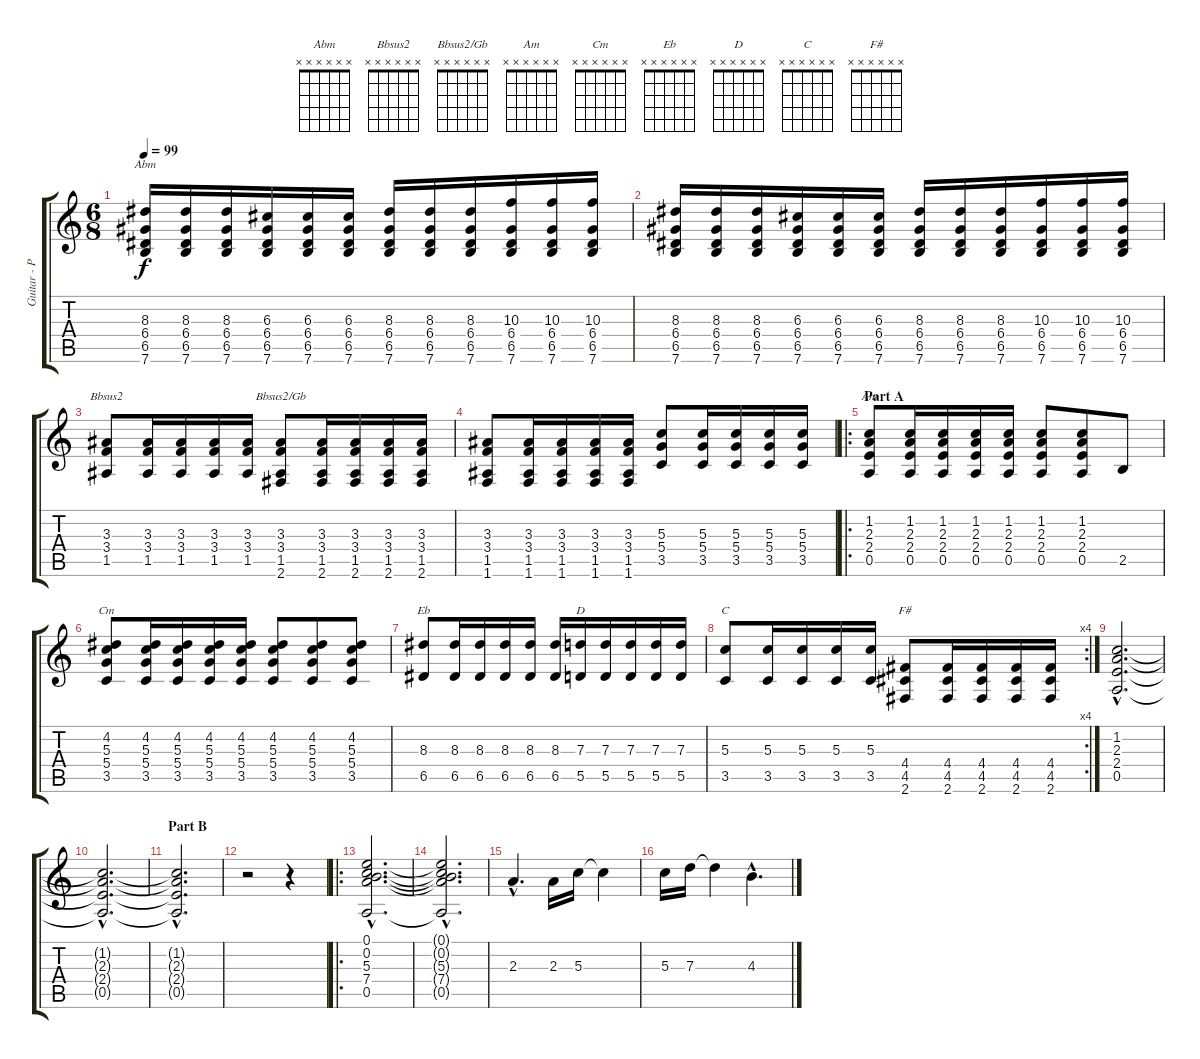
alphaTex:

\track ("Guitar - Peter Lindgren" "Guitar - P") {instrument distortionguitar}
\staff {score tabs}
\tuning (E4 B3 G3 D3 A2 E2) {hide}
\chord ("Abm" x x x x x x) {firstfret 0}
\chord ("Bbsus2" x x x x x x) {firstfret 0}
\chord ("Bbsus2/Gb" x x x x x x) {firstfret 0}
\chord ("Am" x x x x x x) {firstfret 0}
\chord ("Cm" x x x x x x) {firstfret 0}
\chord ("Eb" x x x x x x) {firstfret 0}
\chord ("D" x x x x x x) {firstfret 0}
\chord ("C" x x x x x x) {firstfret 0}
\chord ("F#" x x x x x x) {firstfret 0}
\ts (6 8)
\tempo 99
\clef g2
\ks c
(8.3 6.4 6.5 7.6).16{ch "Abm" dy f} (8.3 6.4 6.5 7.6).16 (8.3 6.4 6.5 7.6).16 (6.3 6.4 6.5 7.6).16 (6.3 6.4 6.5 7.6).16 (6.3 6.4 6.5 7.6).16 (8.3 6.4 6.5 7.6).16 (8.3 6.4 6.5 7.6).16 (8.3 6.4 6.5 7.6).16 (10.3 6.4 6.5 7.6).16 (10.3 6.4 6.5 7.6).16 (10.3 6.4 6.5 7.6).16 |
(8.3 6.4 6.5 7.6).16 (8.3 6.4 6.5 7.6).16 (8.3 6.4 6.5 7.6).16 (6.3 6.4 6.5 7.6).16 (6.3 6.4 6.5 7.6).16 (6.3 6.4 6.5 7.6).16 (8.3 6.4 6.5 7.6).16 (8.3 6.4 6.5 7.6).16 (8.3 6.4 6.5 7.6).16 (10.3 6.4 6.5 7.6).16 (10.3 6.4 6.5 7.6).16 (10.3 6.4 6.5 7.6).16 |
(3.3 3.4 1.5).8{ch "Bbsus2"} (3.3 3.4 1.5).16 (3.3 3.4 1.5).16 (3.3 3.4 1.5).16 (3.3 3.4 1.5).16 (3.3 3.4 1.5 2.6).8{ch "Bbsus2/Gb"} (3.3 3.4 1.5 2.6).16 (3.3 3.4 1.5 2.6).16 (3.3 3.4 1.5 2.6).16 (3.3 3.4 1.5 2.6).16 |
(3.3 3.4 1.5 1.6).8 (3.3 3.4 1.5 1.6).16 (3.3 3.4 1.5 1.6).16 (3.3 3.4 1.5 1.6).16 (3.3 3.4 1.5 1.6).16 (5.3 5.4 3.5).8 (5.3 5.4 3.5).16 (5.3 5.4 3.5).16 (5.3 5.4 3.5).16 (5.3 5.4 3.5).16 |
\ro
\section ("" "Part A")
(1.2 2.3 2.4 0.5).8{ch "Am"} (1.2 2.3 2.4 0.5).16 (1.2 2.3 2.4 0.5).16 (1.2 2.3 2.4 0.5).16 (1.2 2.3 2.4 0.5).16 (1.2 2.3 2.4 0.5).8 (1.2 2.3 2.4 0.5).8 2.5.8 |
(4.2 5.3 5.4 3.5).8{ch "Cm"} (4.2 5.3 5.4 3.5).16 (4.2 5.3 5.4 3.5).16 (4.2 5.3 5.4 3.5).16 (4.2 5.3 5.4 3.5).16 (4.2 5.3 5.4 3.5).8 (4.2 5.3 5.4 3.5).8 (4.2 5.3 5.4 3.5).8 |
(8.3 6.5).8{ch "Eb"} (8.3 6.5).16 (8.3 6.5).16 (8.3 6.5).16 (8.3 6.5).16 (8.3 6.5).16 (7.3 5.5).16{ch "D"} (7.3 5.5).16 (7.3 5.5).16 (7.3 5.5).16 (7.3 5.5).16 |
\rc 4
(5.3 3.5).8{ch "C"} (5.3 3.5).16 (5.3 3.5).16 (5.3 3.5).16 (5.3 3.5).16 (4.4 4.5 2.6).8{ch "F#"} (4.4 4.5 2.6).16 (4.4 4.5 2.6).16 (4.4 4.5 2.6).16 (4.4 4.5 2.6).16 |
(1.2{hac} 2.3{hac} 2.4{hac} 0.5{hac}).2{d} |
(1.2{hac t} 2.3{hac t} 2.4{hac t} 0.5{hac t}).2{d} |
\section ("" "Part B")
(1.2{hac t} 2.3{hac t} 2.4{hac t} 0.5{hac t}).2{d} |
r.2 r.4 |
\ro
(0.1{hac} 0.2{hac} 5.3{hac} 7.4{hac} 0.5{hac}).2{d} |
(0.1{hac t} 0.2{hac t} 5.3{hac t} 7.4{hac t} 0.5{hac t}).2{d} |
2.3{hac}.4{d} 2.3.16 5.3.16 5.3{t}.4 |
5.3.16 7.3.16 7.3{t}.4 4.3{hac}.4{d}
